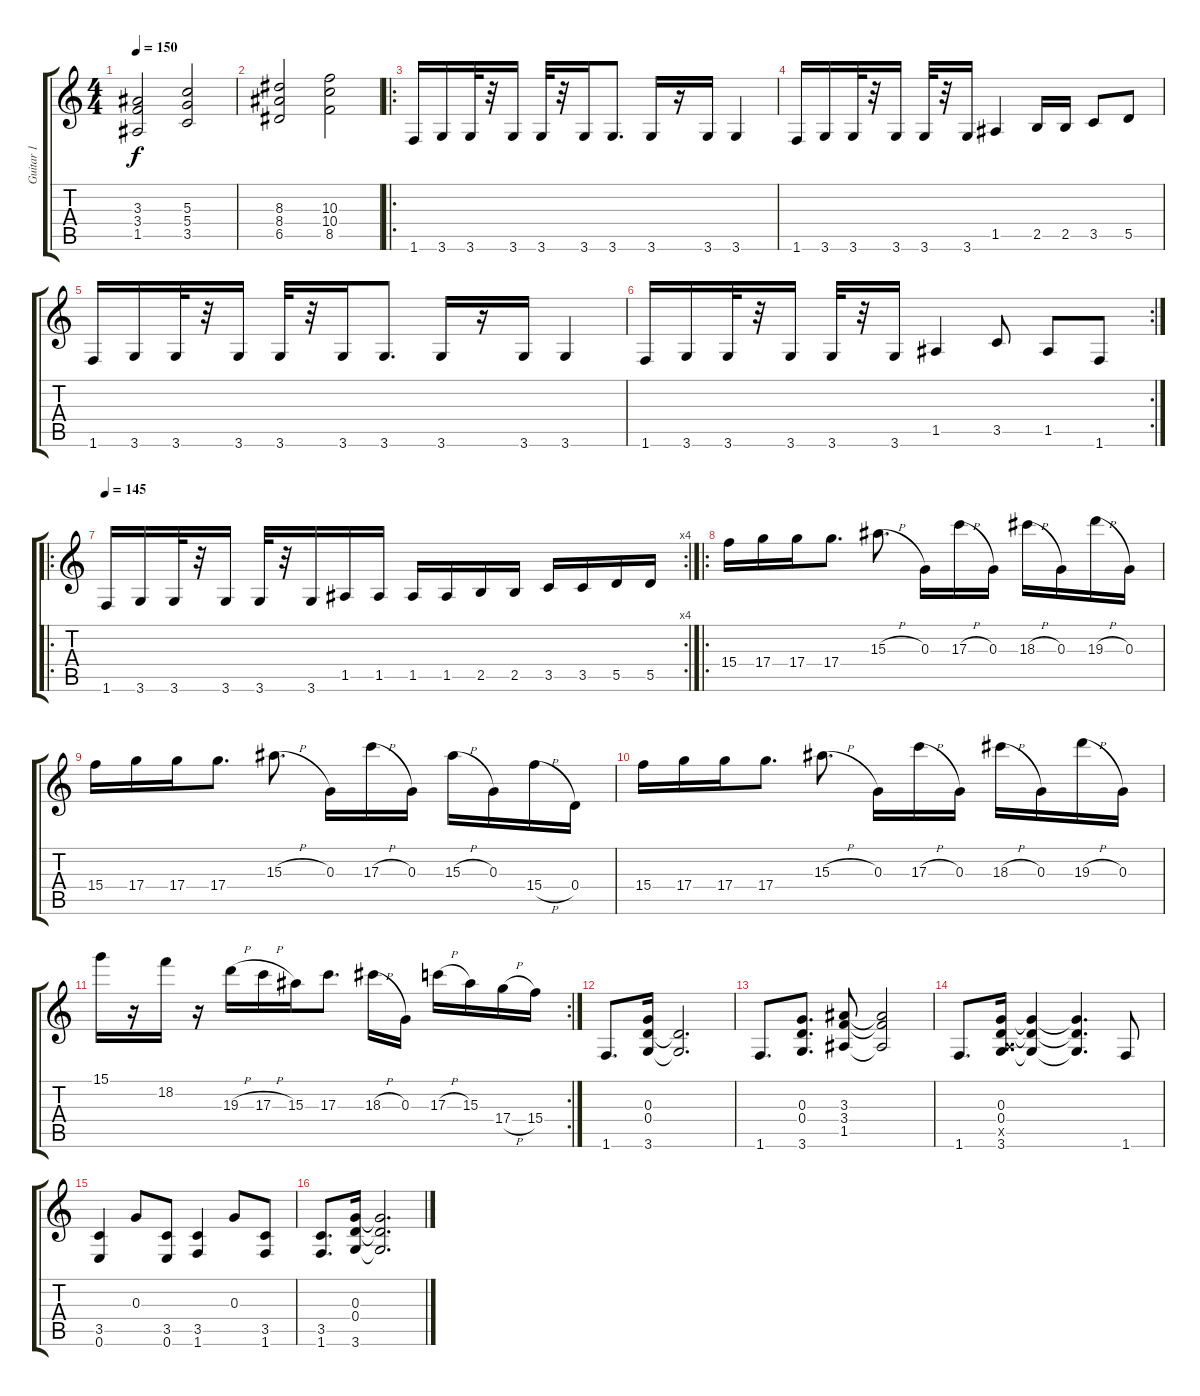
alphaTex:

\track ("Guitar 1" "Guitar 1") {instrument distortionguitar}
\staff {score tabs}
\tuning (E4 B3 G3 D3 A2 E2) {hide}
\ts (4 4)
\tempo 150
\clef g2
\ks c
(3.3 3.4 1.5).2{dy f} (5.3 5.4 3.5).2 |
(8.3 8.4 6.5).2 (10.3 10.4 8.5).2 |
\ro
1.6.16 3.6.16 3.6.32 r.32 3.6.16 3.6.32 r.32 3.6.16 3.6.8{d} 3.6.16 r.16 3.6.16 3.6.4 |
1.6.16 3.6.16 3.6.32 r.32 3.6.16 3.6.32 r.32 3.6.16 1.5.4 2.5.16 2.5.16 3.5.8 5.5.8 |
1.6.16 3.6.16 3.6.32 r.32 3.6.16 3.6.32 r.32 3.6.16 3.6.8{d} 3.6.16 r.16 3.6.16 3.6.4 |
\rc 2
1.6.16 3.6.16 3.6.32 r.32 3.6.16 3.6.32 r.32 3.6.16 1.5.4 3.5.8 1.5.8 1.6.8 |
\ro
\rc 4
\tempo 145
1.6.16 3.6.16 3.6.32 r.32 3.6.16 3.6.32 r.32 3.6.16 1.5.16 1.5.16 1.5.16 1.5.16 2.5.16 2.5.16 3.5.16 3.5.16 5.5.16 5.5.16 |
\ro
15.4.16 17.4.16 17.4.16 17.4.8{d} 15.3{h}.8{d} 0.3.16 17.3{h}.16 0.3.16 18.3{h}.16 0.3.16 19.3{h}.16 0.3.16 |
15.4.16 17.4.16 17.4.16 17.4.8{d} 15.3{h}.8{d} 0.3.16 17.3{h}.16 0.3.16 15.3{h}.16 0.3.16 15.4{h}.16 0.4.16 |
15.4.16 17.4.16 17.4.16 17.4.8{d} 15.3{h}.8{d} 0.3.16 17.3{h}.16 0.3.16 18.3{h}.16 0.3.16 19.3{h}.16 0.3.16 |
\rc 2
15.1.16 r.16 18.2.16 r.16 19.3{h}.16 17.3{h}.16 15.3.16 17.3.8{d} 18.3{h}.16 0.3.16 17.3{h}.16 15.3.16 17.4{h}.16 15.4.16 |
1.6.8{d} (0.3 0.4 3.6).16 (0.4{t} 3.6{t}).2{d} |
1.6.8{d} (0.3 0.4 3.6).8{d} (3.3 3.4 1.5).8 (3.3{t} 3.4{t} 1.5{t}).2 |
1.6.8{d} (0.3 0.4 0.5{x} 3.6).16 (0.3{t} 0.4{t} 3.6{t}).4 (0.3{t} 0.4{t} 3.6{t}).4{d} 1.6.8 |
(3.5 0.6).4 0.3.8 (3.5 0.6).8 (3.5 1.6).4 0.3.8 (3.5 1.6).8 |
(3.5 1.6).8{d} (0.3 0.4 3.6).16 (0.3{t} 0.4{t} 3.6{t}).2{d}
